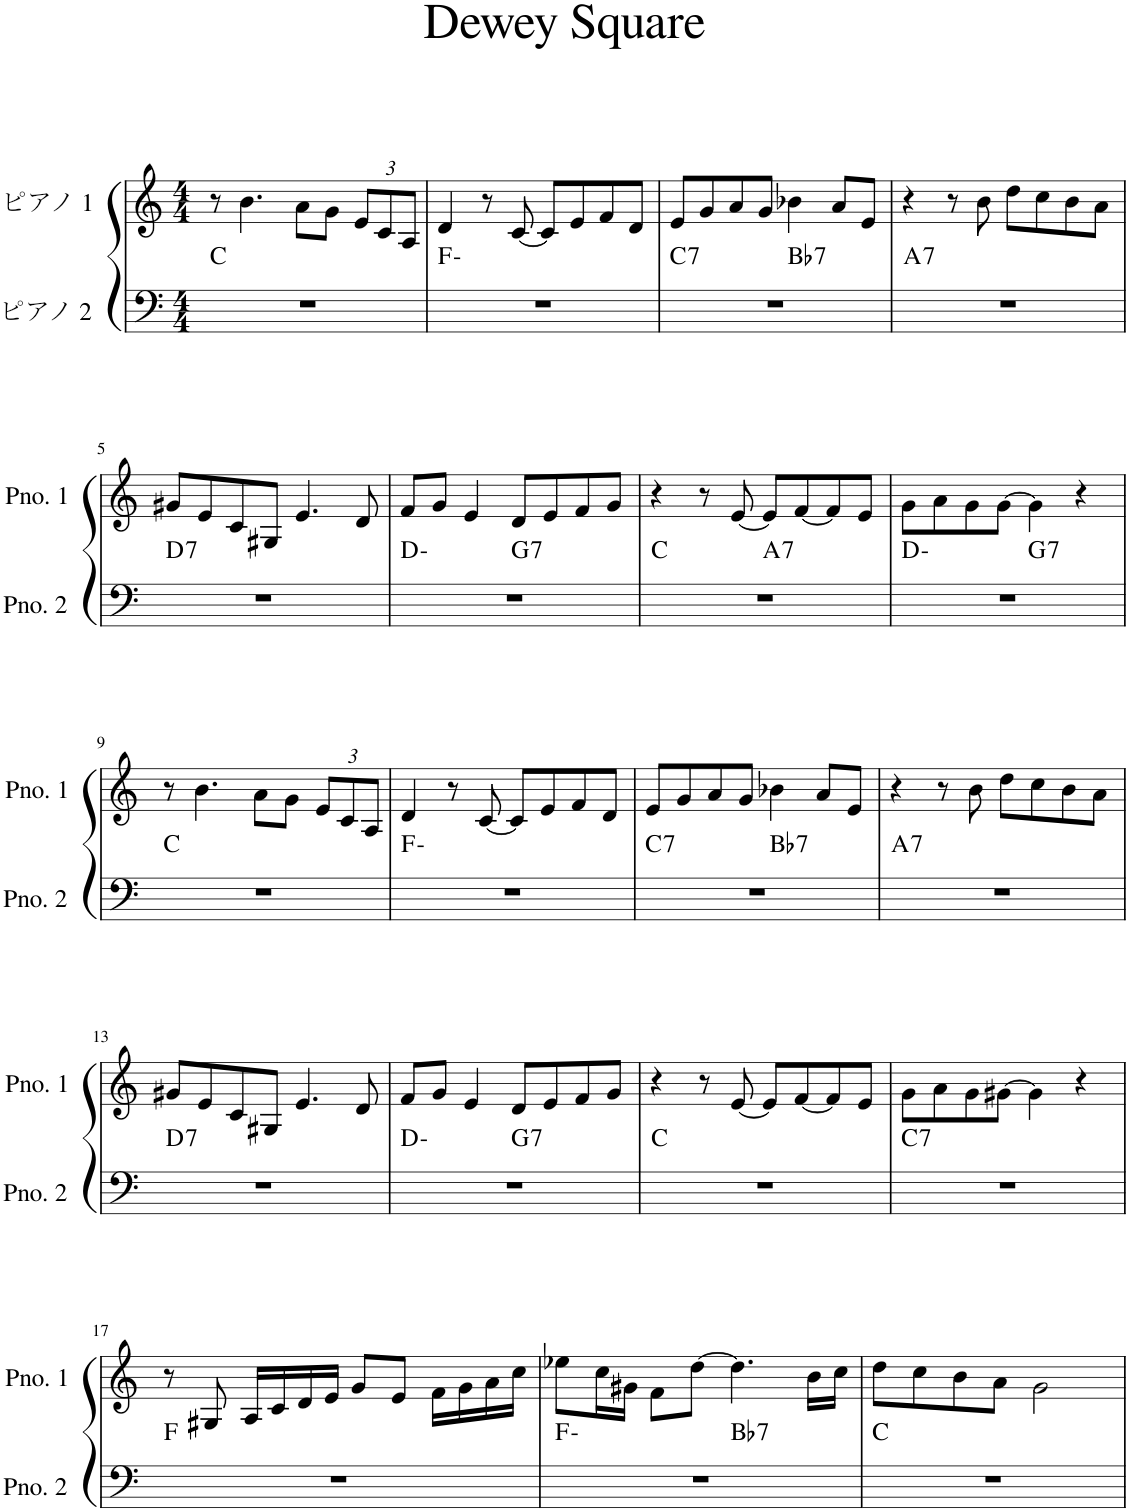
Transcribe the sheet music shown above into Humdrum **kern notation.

**kern	**harte	**kern
*part2	*part2	*part1
*staff2	*	*staff1
*I"ピアノ 2	*	*I"ピアノ 1
*clefF4	*	*clefG2
*k[]	*	*k[]
*M4/4	*	*M4/4
=1	=1	=1
1r	C:maj	8r
.	.	4.b\
.	.	8a\L
.	.	8g\J
*	*	*Xbrackettup
.	.	12e/L
.	.	12c/
.	.	12A/J
=2	=2	=2
1r	F:min	4d/
.	.	8r
.	.	[8c/
.	.	8c/L]
.	.	8e/
.	.	8f/
.	.	8d/J
=3	=3	=3
!	!LO:H:kt=7	!
*^	*	*
1r	2ryy	C:7	8e/L
.	.	.	8g/
.	.	.	8a/
.	.	.	8g/J
!	!	!LO:H:kt=7	!
.	2ryy	Bb:7	4b-X\
.	.	.	8a/L
.	.	.	8e/J
=4	=4	=4	=4
!	!	!LO:H:kt=7	!
*v	*v	*	*
1r	A:7	4r
.	.	8r
.	.	8b\
.	.	8dd\L
.	.	8cc\
.	.	8b\
.	.	8a\J
!!LO:LB:g=z
=5	=5	=5
!	!LO:H:kt=7	!
1r	D:7	8g#X/L
.	.	8e/
.	.	8c/
.	.	8G#X/J
.	.	4.e/
.	.	8d/
=6	=6	=6
*^	*	*
1r	2ryy	D:min	8f/L
.	.	.	8g/J
.	.	.	4e/
!	!	!LO:H:kt=7	!
.	2ryy	G:7	8d/L
.	.	.	8e/
.	.	.	8f/
.	.	.	8g/J
=7	=7	=7	=7
1r	2ryy	C:maj	4r
.	.	.	8r
.	.	.	[8e/
!	!	!LO:H:kt=7	!
.	2ryy	A:7	8e/L]
.	.	.	[8f/
.	.	.	8f/]
.	.	.	8e/J
=8	=8	=8	=8
1r	2ryy	D:min	8g\L
.	.	.	8a\
.	.	.	8g\
.	.	.	[8g\J
!	!	!LO:H:kt=7	!
.	2ryy	G:7	4g\]
.	.	.	4r
*v	*v	*	*
!!LO:LB:g=z
=9	=9	=9
1r	C:maj	8r
.	.	4.b\
.	.	8a\L
.	.	8g\J
.	.	12e/L
.	.	12c/
.	.	12A/J
=10	=10	=10
1r	F:min	4d/
.	.	8r
.	.	[8c/
.	.	8c/L]
.	.	8e/
.	.	8f/
.	.	8d/J
=11	=11	=11
!	!LO:H:kt=7	!
*^	*	*
1r	2ryy	C:7	8e/L
.	.	.	8g/
.	.	.	8a/
.	.	.	8g/J
!	!	!LO:H:kt=7	!
.	2ryy	Bb:7	4b-X\
.	.	.	8a/L
.	.	.	8e/J
=12	=12	=12	=12
!	!	!LO:H:kt=7	!
*v	*v	*	*
1r	A:7	4r
.	.	8r
.	.	8b\
.	.	8dd\L
.	.	8cc\
.	.	8b\
.	.	8a\J
!!LO:LB:g=z
=13	=13	=13
!	!LO:H:kt=7	!
1r	D:7	8g#X/L
.	.	8e/
.	.	8c/
.	.	8G#X/J
.	.	4.e/
.	.	8d/
=14	=14	=14
*^	*	*
1r	2ryy	D:min	8f/L
.	.	.	8g/J
.	.	.	4e/
!	!	!LO:H:kt=7	!
.	2ryy	G:7	8d/L
.	.	.	8e/
.	.	.	8f/
.	.	.	8g/J
*v	*v	*	*
=15	=15	=15
1r	C:maj	4r
.	.	8r
.	.	[8e/
.	.	8e/L]
.	.	[8f/
.	.	8f/]
.	.	8e/J
=16	=16	=16
!	!LO:H:kt=7	!
1r	C:7	8g\L
.	.	8a\
.	.	8g\
.	.	[8g#X\J
.	.	4g#\]
.	.	4r
!!LO:LB:g=z
=17	=17	=17
1r	F:maj	8r
.	.	8G#X/
.	.	16A/LL
.	.	16c/
.	.	16d/
.	.	16e/JJ
.	.	8g/L
.	.	8e/J
.	.	16f\LL
.	.	16g\
.	.	16a\
.	.	16cc\JJ
=18	=18	=18
*^	*	*
1r	2ryy	F:min	8ee-X\L
.	.	.	16cc\L
.	.	.	16g#X\JJ
.	.	.	8f\L
.	.	.	[8dd\J
!	!	!LO:H:kt=7	!
.	2ryy	Bb:7	4.dd\]
.	.	.	16b\LL
.	.	.	16cc\JJ
*v	*v	*	*
=19	=19	=19
1r	C:maj	8dd\L
.	.	8cc\
.	.	8b\
.	.	8a\J
.	.	2g\
=	=	=
*-	*-	*-
